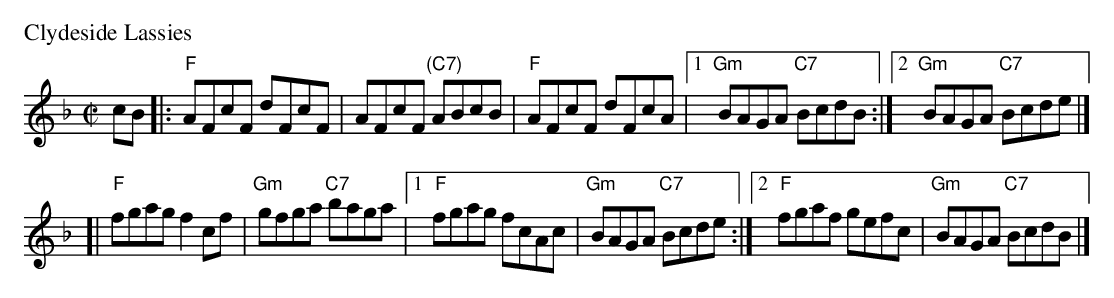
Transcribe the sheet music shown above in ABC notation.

X:1
P: Clydeside Lassies
M: C|
L: 1/8
K: F
cB \
|: "F"AFcF dFcF | AFcF "(C7)"ABcB | "F"AFcF dFcA \
|1 "Gm"BAGA "C7"BcdB :|2 "Gm"BAGA "C7"Bcde |]
[| "F"fgag f2cf | "Gm"gfga "C7"baga \
|1 "F"fgag fcAc | "Gm"BAGA "C7"Bcde \
:|2 "F"fgaf gefc | "Gm"BAGA "C7"BcdB |]
